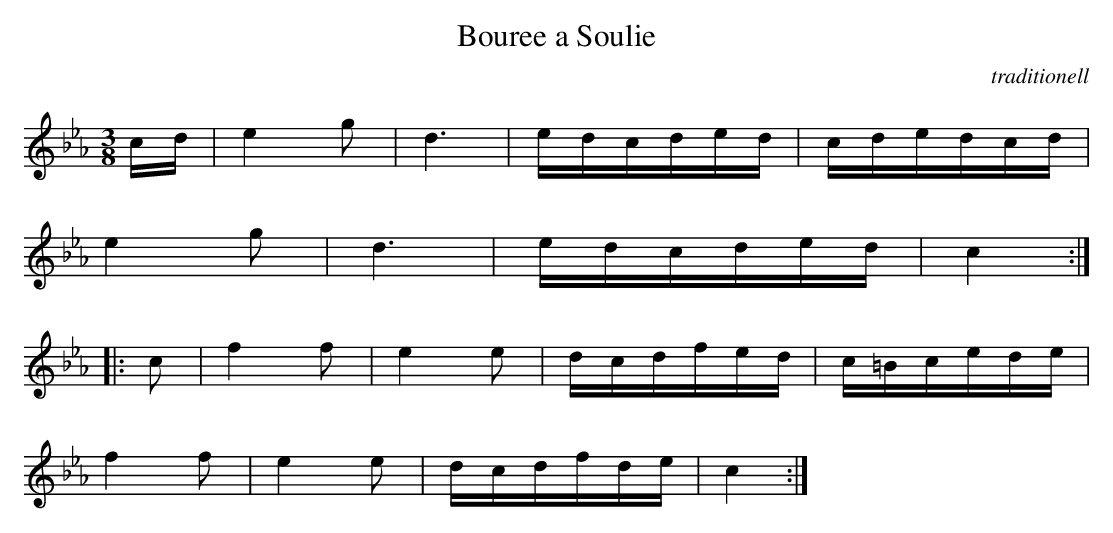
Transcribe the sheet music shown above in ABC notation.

X:1
T:Bouree a Soulie
C:traditionell
M:3/8
L:1/16
K:C minor
cd |\
e4g2 | d6 | edcded | cdedcd |
e4g2 | d6 | edcded | c4 :|
|: c2 |\
f4f2 | e4e2 | dcdfed | c=Bcede |
f4f2 | e4e2 | dcdfde | c4 :|
